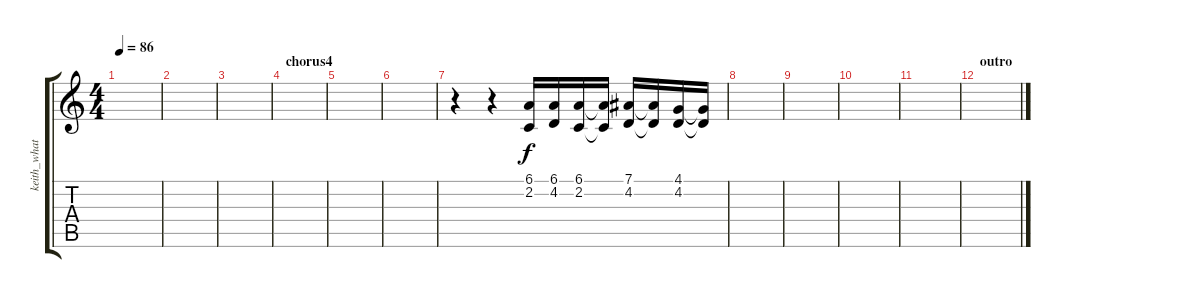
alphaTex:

\track ("keith_what've" "keith_what") {instrument englishhorn}
\staff {score tabs}
\tuning (Eb4 Bb3 Gb3 Db3 Ab2 Eb2) {hide}
\ts (4 4)
\tempo 86
\clef g2
\ks c
|
|
|
\section ("" "chorus4")
|
|
|
r.4 r.4 (6.1 2.2).16 (6.1 4.2).16 (6.1 2.2).16 (6.1{t} 2.2{t}).16 (7.1 4.2).16 (7.1{t} 4.2{t}).16 (4.1 4.2).16 (4.1{t} 4.2{t}).16 |
|
|
|
|
\section ("" "outro")
